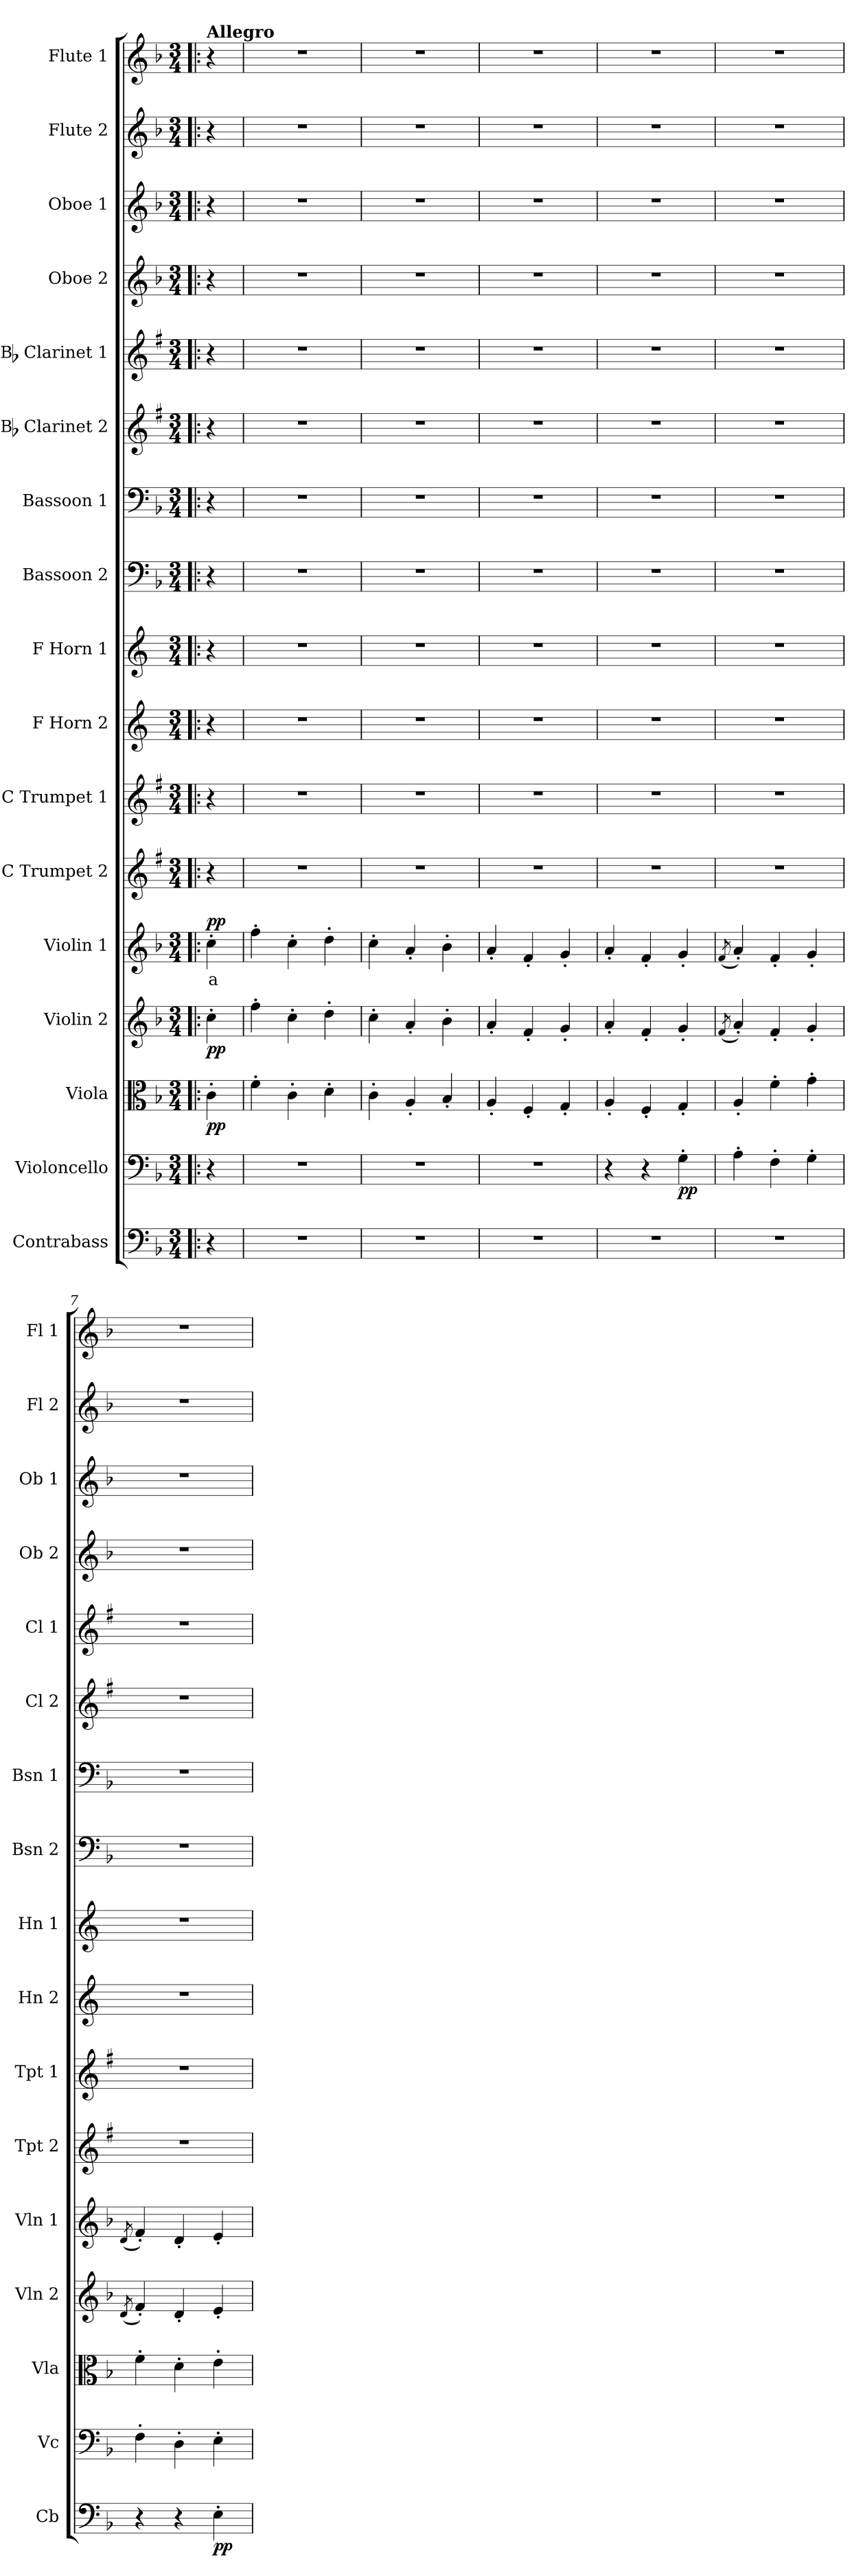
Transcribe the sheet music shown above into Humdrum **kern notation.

**kern	**dynam	**kern	**dynam	**kern	**dynam	**kern	**dynam	**kern	**text	**dynam	**kern	**kern	**kern	**kern	**kern	**kern	**kern	**kern	**kern	**kern	**kern	**kern
*part17	*part17	*part16	*part16	*part15	*part15	*part14	*part14	*part13	*part13	*part13	*part12	*part11	*part10	*part9	*part8	*part7	*part6	*part5	*part4	*part3	*part2	*part1
*staff17	*staff17	*staff16	*staff16	*staff15	*staff15	*staff14	*staff14	*staff13	*staff13	*staff13	*staff12	*staff11	*staff10	*staff9	*staff8	*staff7	*staff6	*staff5	*staff4	*staff3	*staff2	*staff1
*I"Contrabass	*	*I"Violoncello	*	*I"Viola	*	*I"Violin 2	*	*I"Violin 1	*	*	*I"C Trumpet 2	*I"C Trumpet 1	*I"F Horn 2	*I"F Horn 1	*I"Bassoon 2	*I"Bassoon 1	*I"Bb Clarinet 2	*I"Bb Clarinet 1	*I"Oboe  2	*I"Oboe 1	*I"Flute 2	*I"Flute 1
*I'Cb	*	*I'Vc	*	*I'Vla	*	*I'Vln 2	*	*I'Vln 1	*	*	*I'Tpt 2	*I'Tpt 1	*I'Hn 2	*I'Hn 1	*I'Bsn 2	*I'Bsn 1	*I'Cl 2	*I'Cl 1	*I'Ob 2	*I'Ob 1	*I'Fl 2	*I'Fl 1
*clefF4	*	*clefF4	*	*clefC3	*	*clefG2	*	*clefG2	*	*	*clefG2	*clefG2	*clefG2	*clefG2	*clefF4	*clefF4	*clefG2	*clefG2	*clefG2	*clefG2	*clefG2	*clefG2
*ITrd7c12	*	*	*	*	*	*	*	*	*	*	*ITrd1c2	*ITrd1c2	*ITrd4c7	*ITrd4c7	*	*	*ITrd1c2	*ITrd1c2	*	*	*	*
*k[b-]	*	*k[b-]	*	*k[b-]	*	*k[b-]	*	*k[b-]	*	*	*k[b-]	*k[b-]	*k[b-]	*k[b-]	*k[b-]	*k[b-]	*k[b-]	*k[b-]	*k[b-]	*k[b-]	*k[b-]	*k[b-]
*M3/4	*	*M3/4	*	*M3/4	*	*M3/4	*	*M3/4	*	*	*M3/4	*M3/4	*M3/4	*M3/4	*M3/4	*M3/4	*M3/4	*M3/4	*M3/4	*M3/4	*M3/4	*M3/4
*MM324	*	*MM324	*	*MM324	*	*MM324	*	*MM324	*	*	*MM324	*MM324	*MM324	*MM324	*MM324	*MM324	*MM324	*MM324	*MM324	*MM324	*MM324	*MM324
=1!|:	=1!|:	=1!|:	=1!|:	=1!|:	=1!|:	=1!|:	=1!|:	=1!|:	=1!|:	=1!|:	=1!|:	=1!|:	=1!|:	=1!|:	=1!|:	=1!|:	=1!|:	=1!|:	=1!|:	=1!|:	=1!|:	=1!|:
!	!	!	!	!	!	!	!	!	!	!	!	!	!	!	!	!	!	!	!	!	!	!LO:TX:a:B:t=Allegro
!	!	!	!	!	!LO:DY:b	!	!LO:DY:b	!	!LO:LY:b:color=#FF0000	!LO:DY:b	!	!	!	!	!	!	!	!	!	!	!	!
4r	.	4r	.	4c'\	pp	4cc'\	pp	4cc'\	a	pp	4r	4r	4r	4r	4r	4r	4r	4r	4r	4r	4r	4r
=2	=2	=2	=2	=2	=2	=2	=2	=2	=2	=2	=2	=2	=2	=2	=2	=2	=2	=2	=2	=2	=2	=2
2.r	.	2.r	.	4f'\	.	4ff'\	.	4ff'\	.	.	2.r	2.r	2.r	2.r	2.r	2.r	2.r	2.r	2.r	2.r	2.r	2.r
.	.	.	.	4c'\	.	4cc'\	.	4cc'\	.	.	.	.	.	.	.	.	.	.	.	.	.	.
.	.	.	.	4d'\	.	4dd'\	.	4dd'\	.	.	.	.	.	.	.	.	.	.	.	.	.	.
=3	=3	=3	=3	=3	=3	=3	=3	=3	=3	=3	=3	=3	=3	=3	=3	=3	=3	=3	=3	=3	=3	=3
2.r	.	2.r	.	4c'\	.	4cc'\	.	4cc'\	.	.	2.r	2.r	2.r	2.r	2.r	2.r	2.r	2.r	2.r	2.r	2.r	2.r
.	.	.	.	4A'/	.	4a'/	.	4a'/	.	.	.	.	.	.	.	.	.	.	.	.	.	.
.	.	.	.	4B-'/	.	4b-'\	.	4b-'\	.	.	.	.	.	.	.	.	.	.	.	.	.	.
=4	=4	=4	=4	=4	=4	=4	=4	=4	=4	=4	=4	=4	=4	=4	=4	=4	=4	=4	=4	=4	=4	=4
2.r	.	2.r	.	4A'/	.	4a'/	.	4a'/	.	.	2.r	2.r	2.r	2.r	2.r	2.r	2.r	2.r	2.r	2.r	2.r	2.r
.	.	.	.	4F'/	.	4f'/	.	4f'/	.	.	.	.	.	.	.	.	.	.	.	.	.	.
.	.	.	.	4G'/	.	4g'/	.	4g'/	.	.	.	.	.	.	.	.	.	.	.	.	.	.
=5	=5	=5	=5	=5	=5	=5	=5	=5	=5	=5	=5	=5	=5	=5	=5	=5	=5	=5	=5	=5	=5	=5
2.r	.	4r	.	4A'/	.	4a'/	.	4a'/	.	.	2.r	2.r	2.r	2.r	2.r	2.r	2.r	2.r	2.r	2.r	2.r	2.r
.	.	4r	.	4F'/	.	4f'/	.	4f'/	.	.	.	.	.	.	.	.	.	.	.	.	.	.
!	!	!	!LO:DY:b	!	!	!	!	!	!	!	!	!	!	!	!	!	!	!	!	!	!	!
.	.	4G'\	pp	4G'/	.	4g'/	.	4g'/	.	.	.	.	.	.	.	.	.	.	.	.	.	.
=6	=6	=6	=6	=6	=6	=6	=6	=6	=6	=6	=6	=6	=6	=6	=6	=6	=6	=6	=6	=6	=6	=6
.	.	.	.	.	.	(8qf/	.	(8qf/	.	.	.	.	.	.	.	.	.	.	.	.	.	.
2.r	.	4A'\	.	4A'/	.	4a'/)	.	4a'/)	.	.	2.r	2.r	2.r	2.r	2.r	2.r	2.r	2.r	2.r	2.r	2.r	2.r
.	.	4F'\	.	4f'\	.	4f'/	.	4f'/	.	.	.	.	.	.	.	.	.	.	.	.	.	.
.	.	4G'\	.	4g'\	.	4g'/	.	4g'/	.	.	.	.	.	.	.	.	.	.	.	.	.	.
=7	=7	=7	=7	=7	=7	=7	=7	=7	=7	=7	=7	=7	=7	=7	=7	=7	=7	=7	=7	=7	=7	=7
.	.	.	.	.	.	(8qd/	.	(8qd/	.	.	.	.	.	.	.	.	.	.	.	.	.	.
4r	.	4F'\	.	4f'\	.	4f'/)	.	4f'/)	.	.	2.r	2.r	2.r	2.r	2.r	2.r	2.r	2.r	2.r	2.r	2.r	2.r
4r	.	4D'\	.	4d'\	.	4d'/	.	4d'/	.	.	.	.	.	.	.	.	.	.	.	.	.	.
!	!LO:DY:b	!	!	!	!	!	!	!	!	!	!	!	!	!	!	!	!	!	!	!	!	!
4EE'\	pp	4E'\	.	4e'\	.	4e'/	.	4e'/	.	.	.	.	.	.	.	.	.	.	.	.	.	.
=	=	=	=	=	=	=	=	=	=	=	=	=	=	=	=	=	=	=	=	=	=	=
*-	*-	*-	*-	*-	*-	*-	*-	*-	*-	*-	*-	*-	*-	*-	*-	*-	*-	*-	*-	*-	*-	*-
